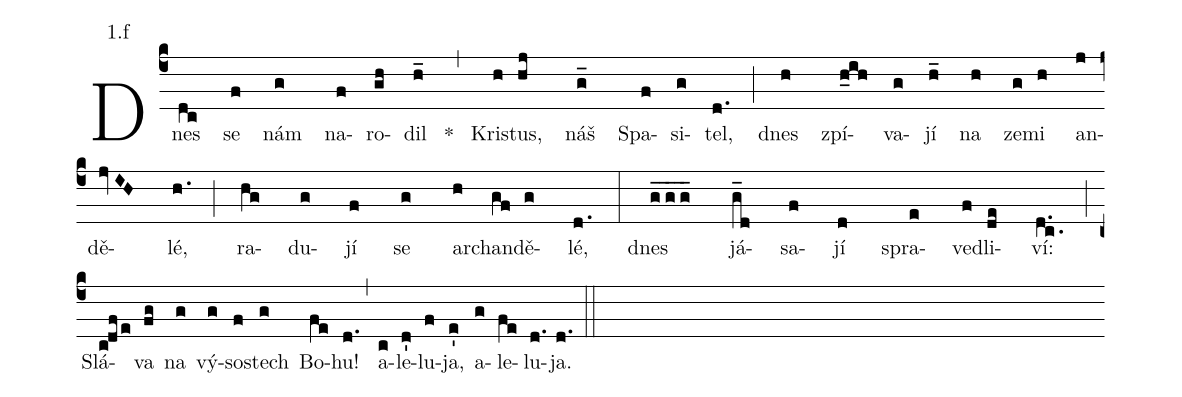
office-part: 2. nešpory, ant. k Magnificat;
mode: 1;
annotation: 1.f;
%%
(c4)
Dnes(dc) se(f) nám(g) na(f)ro(gh)dil(h_) *(,)
Kris(h)tus,(hj) náš(g_) Spa(f)si(g)tel,(d.) (;)
dnes(h) zpí(h_ih)va(g)jí(h_) na(h) ze(g)mi(h) an(j)dě(jvIH)lé,(h.) (;)
ra(hg)du(g)jí(f) se(g) arch(h)an(gf)dě(g)lé,(d.) (:)
dnes(g_g_g_) já(g_d)sa(f)jí(d) spra(e)ve(f)dli(de)ví:(d.c.) (;z)
Slá(c!df/e)va(fg) na(g) vý(g)sos(f)tech(g) Bo(fe)hu!(d.) (,)
a(c)le(d')lu(f)ja,(e') a(g)le(fe)lu(d.)ja.(d.) (::)
